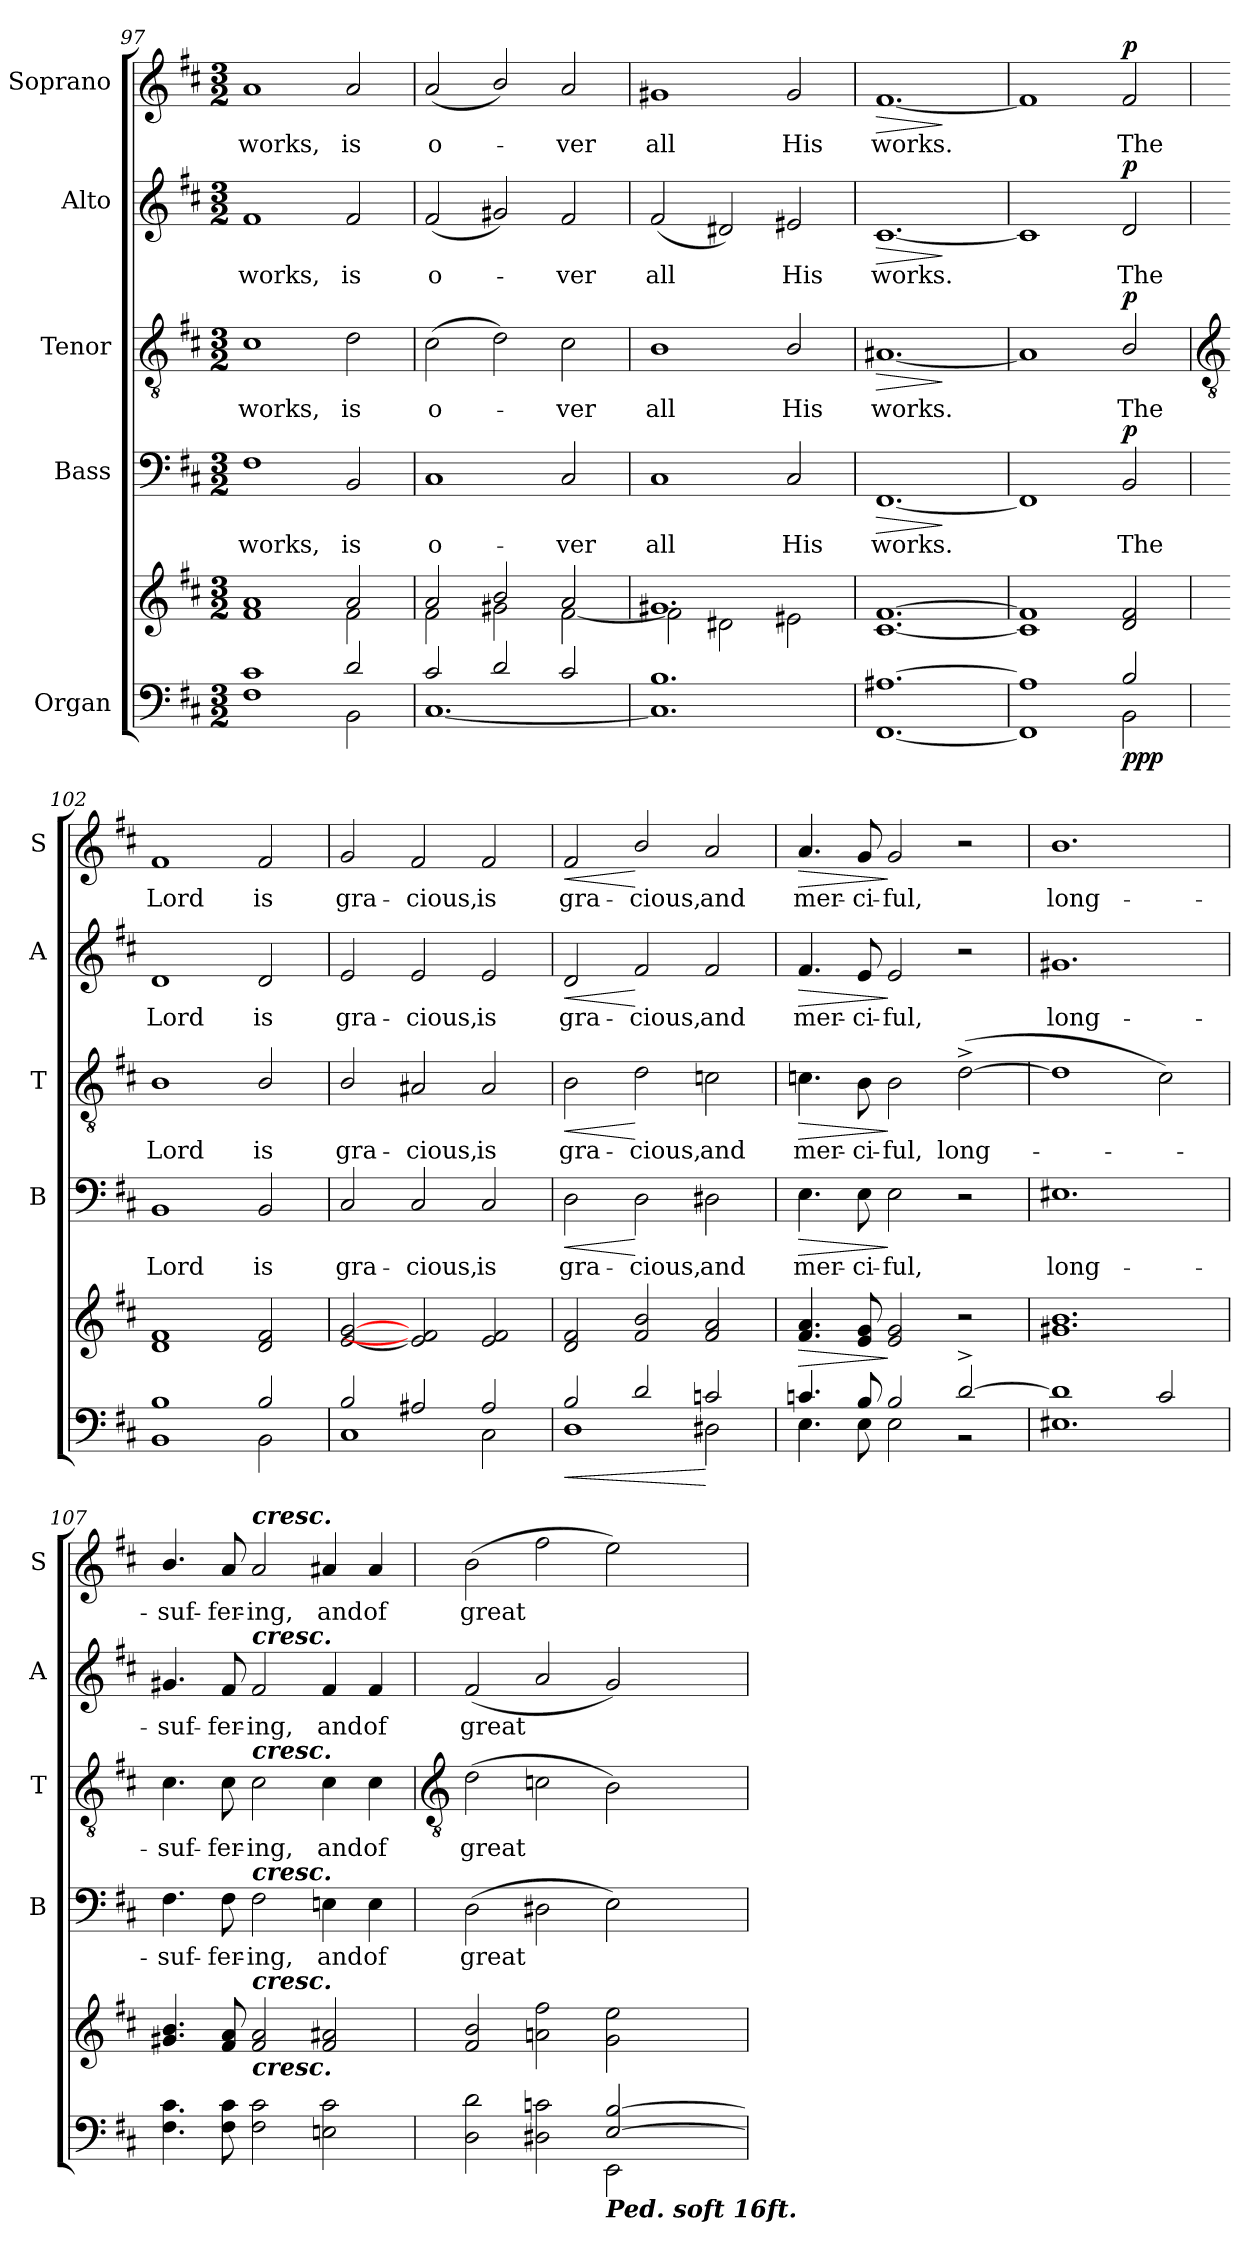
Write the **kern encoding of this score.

**kern	**kern	**dynam	**kern	**text	**dynam	**kern	**text	**dynam	**kern	**text	**dynam	**kern	**text	**dynam
*part5	*part5	*part5	*part4	*part4	*part4	*part3	*part3	*part3	*part2	*part2	*part2	*part1	*part1	*part1
*staff6	*staff5	*staff5/6	*staff4	*staff4	*staff4	*staff3	*staff3	*staff3	*staff2	*staff2	*staff2	*staff1	*staff1	*staff1
*I"Organ	*	*	*I"Bass	*	*	*I"Tenor	*	*	*I"Alto	*	*	*I"Soprano	*	*
*	*	*	*I'B	*	*	*I'T	*	*	*I'A	*	*	*I'S	*	*
*clefF4	*clefG2	*	*clefF4	*	*	*clefGv2	*	*	*clefG2	*	*	*clefG2	*	*
*k[f#c#]	*k[f#c#]	*	*k[f#c#]	*	*	*k[f#c#]	*	*	*k[f#c#]	*	*	*k[f#c#]	*	*
*D:	*D:	*	*D:	*	*	*D:	*	*	*D:	*	*	*D:	*	*
*M3/2	*M3/2	*	*M3/2	*	*	*M3/2	*	*	*M3/2	*	*	*M3/2	*	*
=97	=97	=97	=97	=97	=97	=97	=97	=97	=97	=97	=97	=97	=97	=97
*^	*^	*	*	*	*	*	*	*	*	*	*	*	*	*
!	!	!	!	!	!	!LO:LY:b	!	!	!LO:LY:b	!	!	!LO:LY:b	!	!	!LO:LY:b	!
1c#/	1F#\	1a/	1f#\	.	1F#	works,	.	1c#	works,	.	1f#	works,	.	1a	works,	.
!	!	!	!	!	!	!LO:LY:b	!	!	!LO:LY:b	!	!	!LO:LY:b	!	!	!LO:LY:b	!
2d/	2BB\	2a/	2f#\	.	2BB	is	.	2d	is	.	2f#	is	.	2a	is	.
=98	=98	=98	=98	=98	=98	=98	=98	=98	=98	=98	=98	=98	=98	=98	=98	=98
!	!	!	!	!	!	!LO:LY:b	!	!	!LO:LY:b	!	!	!LO:LY:b	!	!	!LO:LY:b	!
2c#/	[1.C#\	2a/	2f#\	.	1C#	o-	.	(>2c#	o-	.	(<2f#	o-	.	(<2a	o-	.
2d/	.	2b/	2g#X\	.	.	.	.	2d)	.	.	2g#X)	.	.	2b/)	.	.
!	!	!	!	!	!	!LO:LY:b	!	!	!LO:LY:b	!	!	!LO:LY:b	!	!	!LO:LY:b	!
2c#/	.	2a/	[2f#\	.	2C#	-ver	.	2c#	ver	.	2f#	ver	.	2a	ver	.
=99	=99	=99	=99	=99	=99	=99	=99	=99	=99	=99	=99	=99	=99	=99	=99	=99
!	!	!	!	!	!	!LO:LY:b	!	!	!LO:LY:b	!	!	!LO:LY:b	!	!	!LO:LY:b	!
1.B/	1.C#\]	1.g#X/	2f#\]	.	1C#	all	.	1B	all	.	(<2f#	all	.	1g#X	all	.
.	.	.	2d#X\	.	.	.	.	.	.	.	2d#X)	.	.	.	.	.
!	!	!	!	!	!	!LO:LY:b	!	!	!LO:LY:b	!	!	!LO:LY:b	!	!	!LO:LY:b	!
.	.	.	2e#X\	.	2C#	His	.	2B/	His	.	2e#X	His	.	2g#	His	.
=100	=100	=100	=100	=100	=100	=100	=100	=100	=100	=100	=100	=100	=100	=100	=100	=100
!	!	!	!	!LO:HP:b=2	!	!	!	!	!	!	!	!	!	!	!	!
!	!	!	!LO:N:vis=1	!LO:HP:n=1:b	!	!LO:LY:b	!LO:HP:b	!	!LO:LY:b	!LO:HP:b	!	!LO:LY:b	!LO:HP:b	!	!LO:LY:b	!LO:HP:b
[1.A#X/	[1.FF#\	[1.c#/ [1.f#/	1.ryy	> >	[1.FF#	works.	>	[1.A#X	works.	>	[1.c#	works.	>	[1.f#	works.	>
*v	*v	*	*	*	*	*	*	*	*	*	*	*	*	*	*	*
*	*v	*v	*	*	*	*	*	*	*	*	*	*	*	*	*
.	.	]	.	.	]	.	.	]	.	.	]	.	.	]
=101	=101	=101	=101	=101	=101	=101	=101	=101	=101	=101	=101	=101	=101	=101
*^	*^	*	*	*	*	*	*	*	*	*	*	*	*	*
!	!	!	!LO:N:vis=1	!	!	!	!	!	!	!	!	!	!	!	!	!
1A#/]	1FF#\]	1c#/] 1f#/]	1.ryy	.	1FF#]	.	.	1A#]	.	.	1c#]	.	.	1f#]	.	.
!	!	!	!	!LO:DY:b=2	!	!LO:LY:b	!	!	!LO:LY:b	!	!	!LO:LY:b	!	!	!LO:LY:b	!
!	!	!	!	!LO:DY:n=1:b=2	!	!	!	!	!	!	!	!	!	!	!	!
!	!	!	!	!LO:DY:n=2:b	!	!	!LO:DY:b	!	!	!LO:DY:b	!	!	!LO:DY:b	!	!	!LO:DY:b
2B/	2BB\	2d/ 2f#/	.	p p p	2BB	The	p	2B/	The	p	2d	The	p	2f#	The	p
*	*	*v	*v	*	*	*	*	*	*	*	*	*	*	*	*	*
!!LO:LB:g=z
=102	=102	=102	=102	=102	=102	=102	=102	=102	=102	=102	=102	=102	=102	=102	=102
*	*	*	*	*	*	*	*clefGv2	*	*	*	*	*	*	*	*
!	!	!	!	!	!LO:LY:b	!	!	!LO:LY:b	!	!	!LO:LY:b	!	!	!LO:LY:b	!
1B/	1BB\	1d 1f#	.	1BB	Lord	.	1B	Lord	.	1d	Lord	.	1f#	Lord	.
!	!	!	!	!	!LO:LY:b	!	!	!LO:LY:b	!	!	!LO:LY:b	!	!	!LO:LY:b	!
2B/	2BB\	2d 2f#	.	2BB	is	.	2B/	is	.	2d	is	.	2f#	is	.
=103	=103	=103	=103	=103	=103	=103	=103	=103	=103	=103	=103	=103	=103	=103	=103
!	!	!	!	!	!LO:LY:b	!	!	!LO:LY:b	!	!	!LO:LY:b	!	!	!LO:LY:b	!
2B/	1C#\	[2e [2g	.	2C#	gra-	.	2B/	gra-	.	2e	gra-	.	2g	gra-	.
!	!	!	!	!	!LO:LY:b	!	!	!LO:LY:b	!	!	!LO:LY:b	!	!	!LO:LY:b	!
2A#X/	.	2e] 2f#]	.	2C#	-cious,	.	2A#X	-cious,	.	2e	-cious,	.	2f#	-cious,	.
!	!	!	!	!	!LO:LY:b	!	!	!LO:LY:b	!	!	!LO:LY:b	!	!	!LO:LY:b	!
2A#/	2C#\	2e 2f#	.	2C#	is	.	2A#	is	.	2e	is	.	2f#	is	.
=104	=104	=104	=104	=104	=104	=104	=104	=104	=104	=104	=104	=104	=104	=104	=104
!	!	!	!LO:HP:b=2	!	!	!	!	!	!	!	!	!	!	!	!
!	!	!	!LO:HP:n=1:b	!	!LO:LY:b	!LO:HP:b	!	!LO:LY:b	!LO:HP:b	!	!LO:LY:b	!LO:HP:b	!	!LO:LY:b	!LO:HP:b
2B/	1D\	2d 2f#	< <	2D	gra-	<	2B	gra-	<	2d	gra-	<	2f#	gra-	<
!	!	!	!	!	!LO:LY:b	!	!	!LO:LY:b	!	!	!LO:LY:b	!	!	!LO:LY:b	!
2d/	.	2f#/ 2b/	]	2D\	-cious,	[	2d\	-cious,	[	2f#/	-cious,	[	2b/	-cious,	[
!	!	!	!	!	!LO:LY:b	!	!	!LO:LY:b	!	!	!LO:LY:b	!	!	!LO:LY:b	!
2cn/	2D#X\	2f# 2a	[	2D#X	and	.	2cn	and	.	2f#	and	.	2a	and	.
=105	=105	=105	=105	=105	=105	=105	=105	=105	=105	=105	=105	=105	=105	=105	=105
!	!	!	!LO:HP:b	!	!LO:LY:b	!LO:HP:b	!	!LO:LY:b	!LO:HP:b	!	!LO:LY:b	!LO:HP:b	!	!LO:LY:b	!LO:HP:b
4.cn/	4.E\	4.f# 4.a	>	4.E	mer-	>	4.cn	mer-	>	4.f#	mer-	>	4.a	mer-	>
!	!	!	!	!	!LO:LY:b	!	!	!LO:LY:b	!	!	!LO:LY:b	!	!	!LO:LY:b	!
8B/	8E\	8e 8g	.	8E	-ci-	.	8B	-ci-	.	8e	-ci-	.	8g	-ci-	.
!	!	!	!	!	!LO:LY:b	!	!	!LO:LY:b	!	!	!LO:LY:b	!	!	!LO:LY:b	!
2B/	2E\	2e 2g	] [	2E	-ful,	]	2B	-ful,	]	2e	-ful,	]	2g	-ful,	]
!	!	!	!	!	!	!	!	!LO:LY:b	!	!	!	!	!	!	!
[2d^/	2r	2r	.	2r	.	.	(>[2d^	long-	.	2r	.	.	2r	.	.
=106	=106	=106	=106	=106	=106	=106	=106	=106	=106	=106	=106	=106	=106	=106	=106
!	!	!	!	!	!LO:LY:b	!	!	!	!	!	!LO:LY:b	!	!	!LO:LY:b	!
1d/]	1.E#X\	1.g#X 1.b	.	1.E#X	long-	.	1d]	.	.	1.g#X	long-	.	1.b	long-	.
2c#/	.	.	.	.	.	.	2c#)	.	.	.	.	.	.	.	.
=107	=107	=107	=107	=107	=107	=107	=107	=107	=107	=107	=107	=107	=107	=107	=107
!LO:N:vis=1	!	!	!	!	!LO:LY:b	!	!	!LO:LY:b	!	!	!LO:LY:b	!	!	!LO:LY:b	!
1.ryy	4.F#\ 4.c#\	4.g#X/ 4.b/	.	4.F#\	-suf-	.	4.c#\	suf-	.	4.g#X/	-suf-	.	4.b/	-suf-	.
!	!	!	!	!	!LO:LY:b	!	!	!LO:LY:b	!	!	!LO:LY:b	!	!	!LO:LY:b	!
.	8F#\ 8c#\	8f# 8a	.	8F#	-fer-	.	8c#	-fer-	.	8f#	-fer-	.	8a	-fer-	.
!	!	!	!	!	!	!	!	!	!	!	!	!	!LO:TX:a:Bi:t=cresc.	!	!
!	!	!	!	!	!	!	!	!	!	!LO:TX:a:Bi:t=cresc.	!	!	!	!	!
!	!	!	!	!	!	!	!LO:TX:a:Bi:t=cresc.	!	!	!	!	!	!	!	!
!	!	!	!	!LO:TX:a:Bi:t=cresc.	!	!	!	!	!	!	!	!	!	!	!
!	!	!LO:TX:a:Bi:t=cresc.	!	!	!	!	!	!	!	!	!	!	!	!	!
!	!LO:TX:a:Bi:t=cresc.	!	!	!	!	!	!	!	!	!	!	!	!	!	!
!	!	!	!	!	!LO:LY:b	!	!	!LO:LY:b	!	!	!LO:LY:b	!	!	!LO:LY:b	!
.	2F#\ 2c#\	2f# 2a	.	2F#	-ing,	.	2c#	-ing,	.	2f#	-ing,	.	2a	-ing,	.
!	!	!	!	!	!LO:LY:b	!	!	!LO:LY:b	!	!	!LO:LY:b	!	!	!LO:LY:b	!
.	2En\ 2c#\	2f# 2a#X	.	4En	and	.	4c#	and	.	4f#	and	.	4a#X	and	.
!	!	!	!	!	!LO:LY:b	!	!	!LO:LY:b	!	!	!LO:LY:b	!	!	!LO:LY:b	!
.	.	.	.	4E	of	.	4c#	of	.	4f#	of	.	4a#	of	.
!!LO:LB:g=z
=108	=108	=108	=108	=108	=108	=108	=108	=108	=108	=108	=108	=108	=108	=108	=108
*	*	*	*	*	*	*	*clefGv2	*	*	*	*	*	*	*	*
!	!	!	!	!	!LO:LY:b	!	!	!LO:LY:b	!	!	!LO:LY:b	!	!	!LO:LY:b	!
2ryy	2D\ 2d\	2f# 2b	.	(>2D	great	.	(>2d	great	.	(<2f#	great	.	(>2b	great	.
2ryy	2D#X\ 2cn\	2an 2ff#	.	2D#X	.	.	2cn	.	.	2a	.	.	2ff#	.	.
!LO:TX:b:Bi:t=Ped. soft 16ft.	!	!	!	!	!	!	!	!	!	!	!	!	!	!	!
[2E/ [2B/	2EE\	2g 2ee	.	2E)	.	.	2B)	.	.	2g)	.	.	2ee)	.	.
*v	*v	*	*	*	*	*	*	*	*	*	*	*	*	*	*
=	=	=	=	=	=	=	=	=	=	=	=	=	=	=
*-	*-	*-	*-	*-	*-	*-	*-	*-	*-	*-	*-	*-	*-	*-
